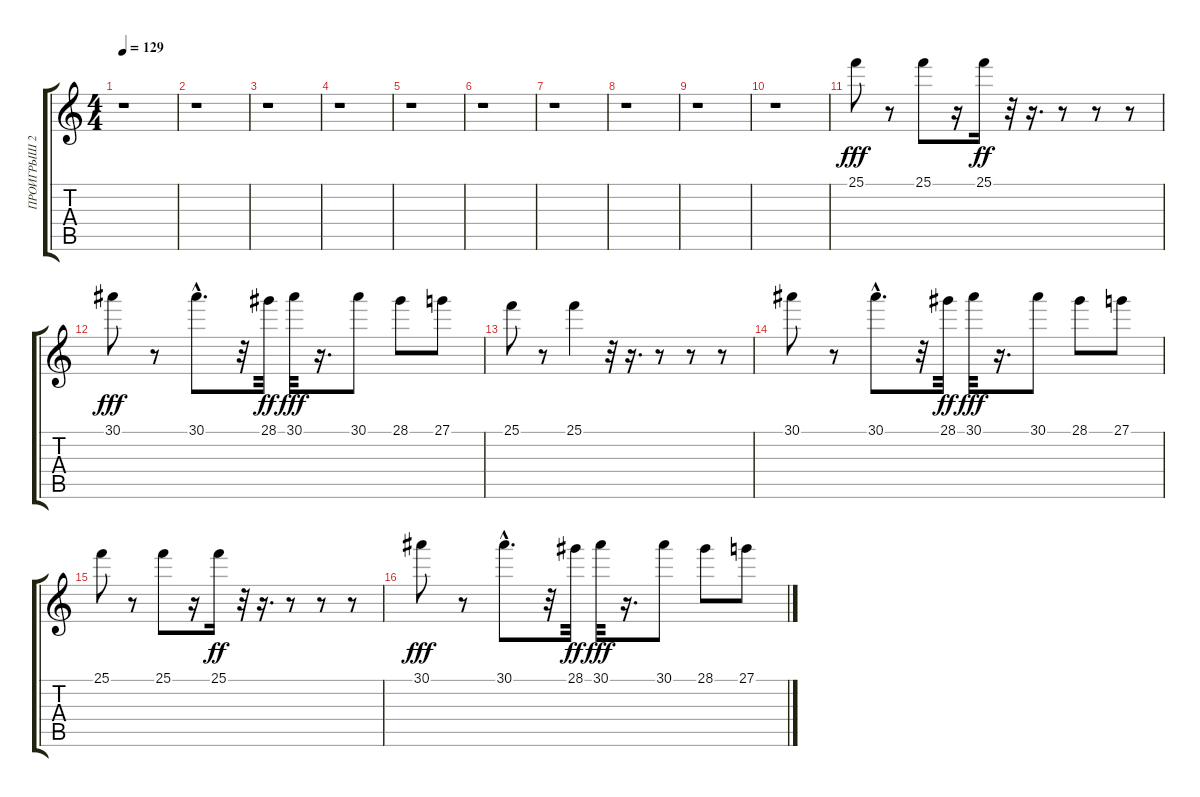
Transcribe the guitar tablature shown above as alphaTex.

\track ("ПРОИГРЫШ 2 F7" "ПРОИГРЫШ 2") {instrument lead2sawtooth}
\staff {score tabs}
\tuning (E4 B3 G3 D3 A2 E2) {hide}
\ts (4 4)
\tempo 129
\clef g2
\ks c
r.1{dy fff} |
r.1 |
r.1 |
r.1 |
r.1 |
r.1 |
r.1 |
r.1 |
r.1 |
r.1 |
25.1.8 r.8 25.1.8 r.16 25.1.16{dy ff} r.32 r.16{d} r.8 r.8 r.8 |
30.1.8{dy fff} r.8 30.1{hac}.8{d} r.32 28.1.32{dy ff} 30.1.32{dy fff} r.16{d} 30.1.8 28.1.8 27.1.8 |
25.1.8 r.8 25.1.4 r.32 r.16{d} r.8 r.8 r.8 |
30.1.8 r.8 30.1{hac}.8{d} r.32 28.1.32{dy ff} 30.1.32{dy fff} r.16{d} 30.1.8 28.1.8 27.1.8 |
25.1.8 r.8 25.1.8 r.16 25.1.16{dy ff} r.32 r.16{d} r.8 r.8 r.8 |
30.1.8{dy fff} r.8 30.1{hac}.8{d} r.32 28.1.32{dy ff} 30.1.32{dy fff} r.16{d} 30.1.8 28.1.8 27.1.8
